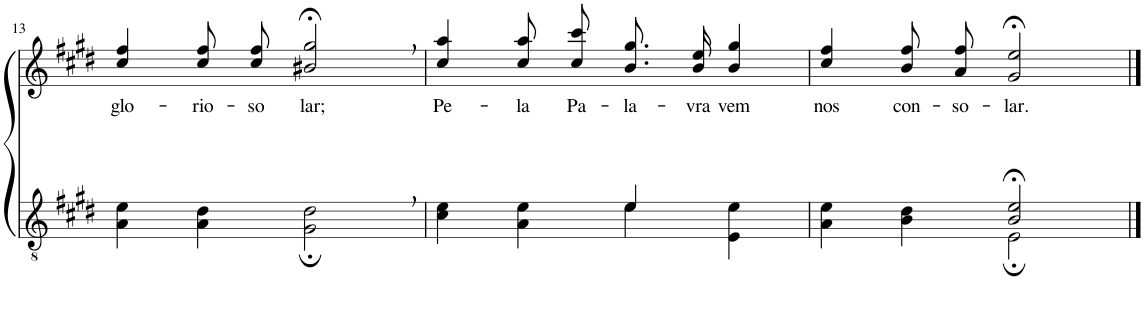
**kern	**kern	**text
*part2	*part1	*part1
*staff2	*staff1	*staff1
*I"Parte III e IV	*I"Parte I e II	*
!!LO:PB:g=z
*clefGv2	*clefG2	*
*Trd5c9	*Trd5c9	*
*k[f#c#g#d#]	*k[f#c#g#d#]	*
*M4/4	*M4/4	*
=13	=13	=13
!	!	!LO:LY:b
4A\ 4e\	4cc#/ 4ff#/	glo-
!	!	!LO:LY:b
4A\ 4d#\	8cc#\ 8ff#\L	-rio-
!	!	!LO:LY:b
.	8cc#\ 8ff#\J	-so
!	!	!LO:LY:b
2G#\;, 2d#\;,	2b#X/;<, 2gg#/;<,	lar;
=14	=14	=14
*^	*	*
!	!	!	!LO:LY:b
2ryy	4c#\ 4e\	4cc#/ 4aa/	Pe-
!	!	!	!LO:LY:b
.	4A\ 4e\	8cc#\ 8aa\L	-la
!	!	!	!LO:LY:b
.	.	8cc#\ 8ccc#\J	Pa-
!	!	!	!LO:LY:b
4e/	4e\	8.b\ 8.gg#\L	-la-
!	!	!	!LO:LY:b
.	.	16b\ 16ee\Jk	-vra
!	!	!	!LO:LY:b
4ryy	4E\ 4e\	4b/ 4gg#/	vem
=15	=15	=15	=15
!	!	!	!LO:LY:b
2ryy	4A\ 4e\	4cc#/ 4ff#/	nos
!	!	!	!LO:LY:b
.	4B\ 4d#\	8b\ 8ff#\L	con-
!	!	!	!LO:LY:b
.	.	8a\ 8ff#\J	-so-
!	!	!	!LO:LY:b
2B/;< 2e/;<	2E;\	2g#/;< 2ee/;<	-lar.
*v	*v	*	*
==	==	==
*-	*-	*-
